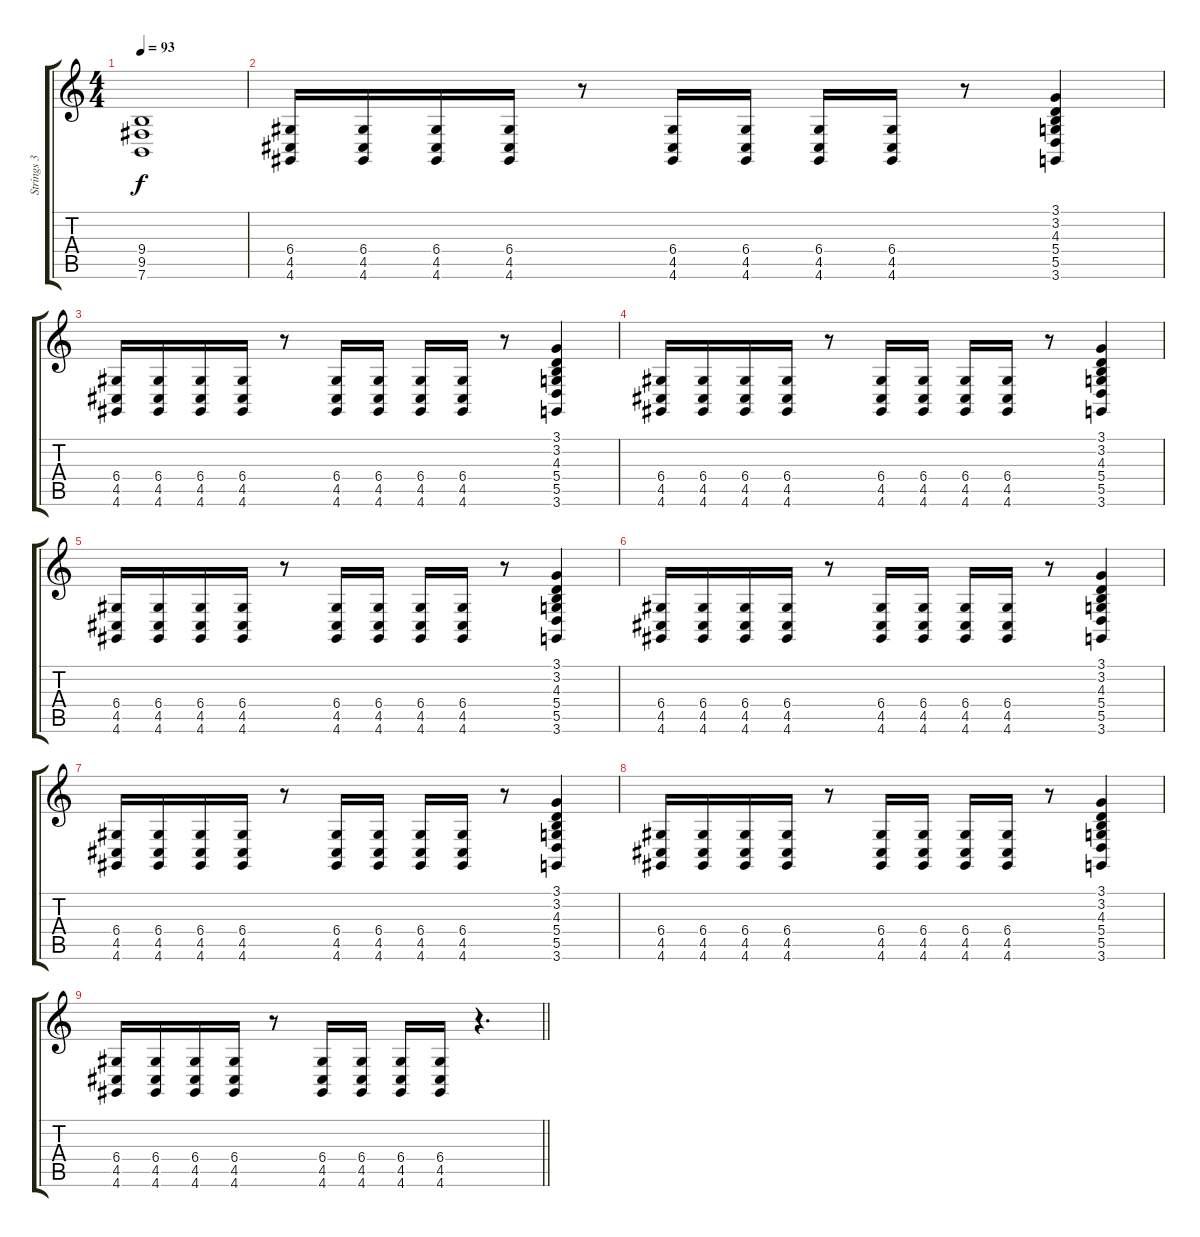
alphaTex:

\track ("Strings 3" "Strings 3") {instrument synthstrings1}
\staff {score tabs}
\tuning (E4 B3 G3 D3 A2 E2) {hide}
\ts (4 4)
\tempo 93
\clef g2
\ks c
(9.4 9.5 7.6).1{dy f} |
(6.4 4.5 4.6).16 (6.4 4.5 4.6).16 (6.4 4.5 4.6).16 (6.4 4.5 4.6).16 r.8 (6.4 4.5 4.6).16 (6.4 4.5 4.6).16 (6.4 4.5 4.6).16 (6.4 4.5 4.6).16 r.8 (3.1 3.2 4.3 5.4 5.5 3.6).4 |
(6.4 4.5 4.6).16 (6.4 4.5 4.6).16 (6.4 4.5 4.6).16 (6.4 4.5 4.6).16 r.8 (6.4 4.5 4.6).16 (6.4 4.5 4.6).16 (6.4 4.5 4.6).16 (6.4 4.5 4.6).16 r.8 (3.1 3.2 4.3 5.4 5.5 3.6).4 |
(6.4 4.5 4.6).16 (6.4 4.5 4.6).16 (6.4 4.5 4.6).16 (6.4 4.5 4.6).16 r.8 (6.4 4.5 4.6).16 (6.4 4.5 4.6).16 (6.4 4.5 4.6).16 (6.4 4.5 4.6).16 r.8 (3.1 3.2 4.3 5.4 5.5 3.6).4 |
(6.4 4.5 4.6).16 (6.4 4.5 4.6).16 (6.4 4.5 4.6).16 (6.4 4.5 4.6).16 r.8 (6.4 4.5 4.6).16 (6.4 4.5 4.6).16 (6.4 4.5 4.6).16 (6.4 4.5 4.6).16 r.8 (3.1 3.2 4.3 5.4 5.5 3.6).4 |
(6.4 4.5 4.6).16 (6.4 4.5 4.6).16 (6.4 4.5 4.6).16 (6.4 4.5 4.6).16 r.8 (6.4 4.5 4.6).16 (6.4 4.5 4.6).16 (6.4 4.5 4.6).16 (6.4 4.5 4.6).16 r.8 (3.1 3.2 4.3 5.4 5.5 3.6).4 |
(6.4 4.5 4.6).16 (6.4 4.5 4.6).16 (6.4 4.5 4.6).16 (6.4 4.5 4.6).16 r.8 (6.4 4.5 4.6).16 (6.4 4.5 4.6).16 (6.4 4.5 4.6).16 (6.4 4.5 4.6).16 r.8 (3.1 3.2 4.3 5.4 5.5 3.6).4 |
(6.4 4.5 4.6).16 (6.4 4.5 4.6).16 (6.4 4.5 4.6).16 (6.4 4.5 4.6).16 r.8 (6.4 4.5 4.6).16 (6.4 4.5 4.6).16 (6.4 4.5 4.6).16 (6.4 4.5 4.6).16 r.8 (3.1 3.2 4.3 5.4 5.5 3.6).4 |
\barLineRight lightlight
(6.4 4.5 4.6).16 (6.4 4.5 4.6).16 (6.4 4.5 4.6).16 (6.4 4.5 4.6).16 r.8 (6.4 4.5 4.6).16 (6.4 4.5 4.6).16 (6.4 4.5 4.6).16 (6.4 4.5 4.6).16 r.4{d}
